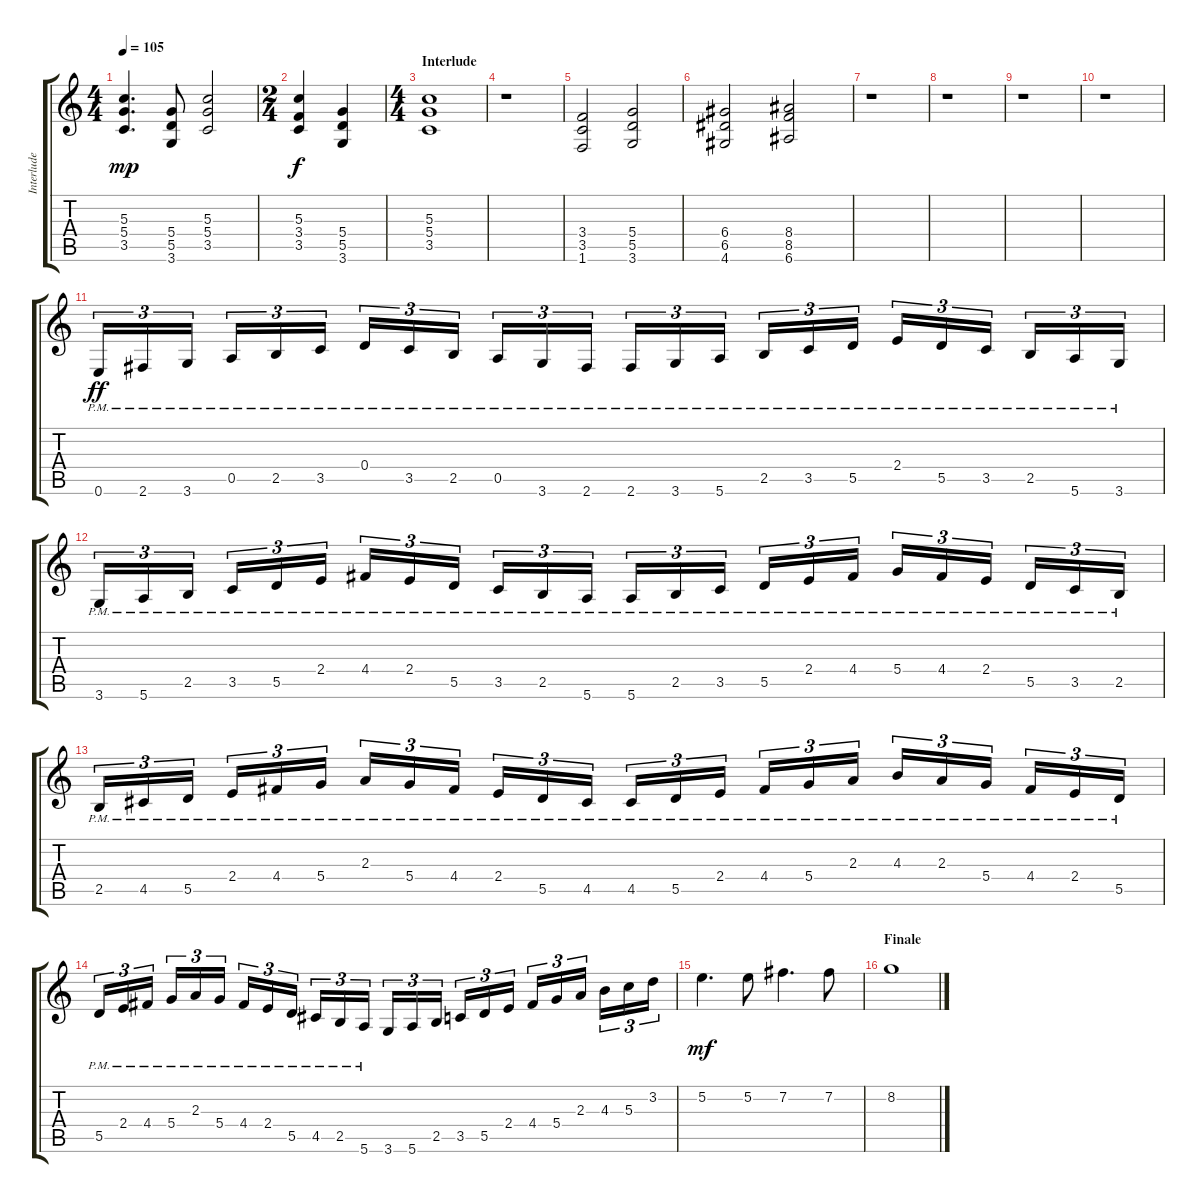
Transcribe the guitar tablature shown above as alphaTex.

\track ("Interlude (Chords)" "Interlude ") {instrument overdrivenguitar}
\staff {score tabs}
\tuning (E4 B3 G3 D3 A2 E2) {hide}
\ts (4 4)
\tempo 105
\clef g2
\ks c
(5.3 5.4 3.5).4{d dy mp} (5.4 5.5 3.6).8 (5.3 5.4 3.5).2 |
\ts (2 4)
(5.3 3.4 3.5).4{dy f} (5.4 5.5 3.6).4 |
\ts (4 4)
\section ("" "Interlude")
(5.3 5.4 3.5).1 |
r.1 |
(3.4 3.5 1.6).2 (5.4 5.5 3.6).2 |
(6.4 6.5 4.6).2 (8.4 8.5 6.6).2 |
r.1 |
r.1 |
r.1 |
r.1 |
0.6{pm}.16{tu (3 2) dy ff} 2.6{pm}.16{tu (3 2)} 3.6{pm}.16{tu (3 2)} 0.5{pm}.16{tu (3 2)} 2.5{pm}.16{tu (3 2)} 3.5{pm}.16{tu (3 2)} 0.4{pm}.16{tu (3 2)} 3.5{pm}.16{tu (3 2)} 2.5{pm}.16{tu (3 2)} 0.5{pm}.16{tu (3 2)} 3.6{pm}.16{tu (3 2)} 2.6{pm}.16{tu (3 2)} 2.6{pm}.16{tu (3 2)} 3.6{pm}.16{tu (3 2)} 5.6{pm}.16{tu (3 2)} 2.5{pm}.16{tu (3 2)} 3.5{pm}.16{tu (3 2)} 5.5{pm}.16{tu (3 2)} 2.4{pm}.16{tu (3 2)} 5.5{pm}.16{tu (3 2)} 3.5{pm}.16{tu (3 2)} 2.5{pm}.16{tu (3 2)} 5.6{pm}.16{tu (3 2)} 3.6{pm}.16{tu (3 2)} |
3.6{pm}.16{tu (3 2)} 5.6{pm}.16{tu (3 2)} 2.5{pm}.16{tu (3 2)} 3.5{pm}.16{tu (3 2)} 5.5{pm}.16{tu (3 2)} 2.4{pm}.16{tu (3 2)} 4.4{pm}.16{tu (3 2)} 2.4{pm}.16{tu (3 2)} 5.5{pm}.16{tu (3 2)} 3.5{pm}.16{tu (3 2)} 2.5{pm}.16{tu (3 2)} 5.6{pm}.16{tu (3 2)} 5.6{pm}.16{tu (3 2)} 2.5{pm}.16{tu (3 2)} 3.5{pm}.16{tu (3 2)} 5.5{pm}.16{tu (3 2)} 2.4{pm}.16{tu (3 2)} 4.4{pm}.16{tu (3 2)} 5.4{pm}.16{tu (3 2)} 4.4{pm}.16{tu (3 2)} 2.4{pm}.16{tu (3 2)} 5.5{pm}.16{tu (3 2)} 3.5{pm}.16{tu (3 2)} 2.5{pm}.16{tu (3 2)} |
2.5{pm}.16{tu (3 2)} 4.5{pm}.16{tu (3 2)} 5.5{pm}.16{tu (3 2)} 2.4{pm}.16{tu (3 2)} 4.4{pm}.16{tu (3 2)} 5.4{pm}.16{tu (3 2)} 2.3{pm}.16{tu (3 2)} 5.4{pm}.16{tu (3 2)} 4.4{pm}.16{tu (3 2)} 2.4{pm}.16{tu (3 2)} 5.5{pm}.16{tu (3 2)} 4.5{pm}.16{tu (3 2)} 4.5{pm}.16{tu (3 2)} 5.5{pm}.16{tu (3 2)} 2.4{pm}.16{tu (3 2)} 4.4{pm}.16{tu (3 2)} 5.4{pm}.16{tu (3 2)} 2.3{pm}.16{tu (3 2)} 4.3{pm}.16{tu (3 2)} 2.3{pm}.16{tu (3 2)} 5.4{pm}.16{tu (3 2)} 4.4{pm}.16{tu (3 2)} 2.4{pm}.16{tu (3 2)} 5.5{pm}.16{tu (3 2)} |
5.5{pm}.16{tu (3 2)} 2.4{pm}.16{tu (3 2)} 4.4{pm}.16{tu (3 2)} 5.4{pm}.16{tu (3 2)} 2.3{pm}.16{tu (3 2)} 5.4{pm}.16{tu (3 2)} 4.4{pm}.16{tu (3 2)} 2.4{pm}.16{tu (3 2)} 5.5{pm}.16{tu (3 2)} 4.5{pm}.16{tu (3 2)} 2.5{pm}.16{tu (3 2)} 5.6{pm}.16{tu (3 2)} 3.6.16{tu (3 2)} 5.6.16{tu (3 2)} 2.5.16{tu (3 2)} 3.5.16{tu (3 2)} 5.5.16{tu (3 2)} 2.4.16{tu (3 2)} 4.4.16{tu (3 2)} 5.4.16{tu (3 2)} 2.3.16{tu (3 2)} 4.3.16{tu (3 2)} 5.3.16{tu (3 2)} 3.2.16{tu (3 2)} |
5.2.4{d dy mf} 5.2.8 7.2.4{d} 7.2.8 |
\section ("" "Finale")
8.2.1
